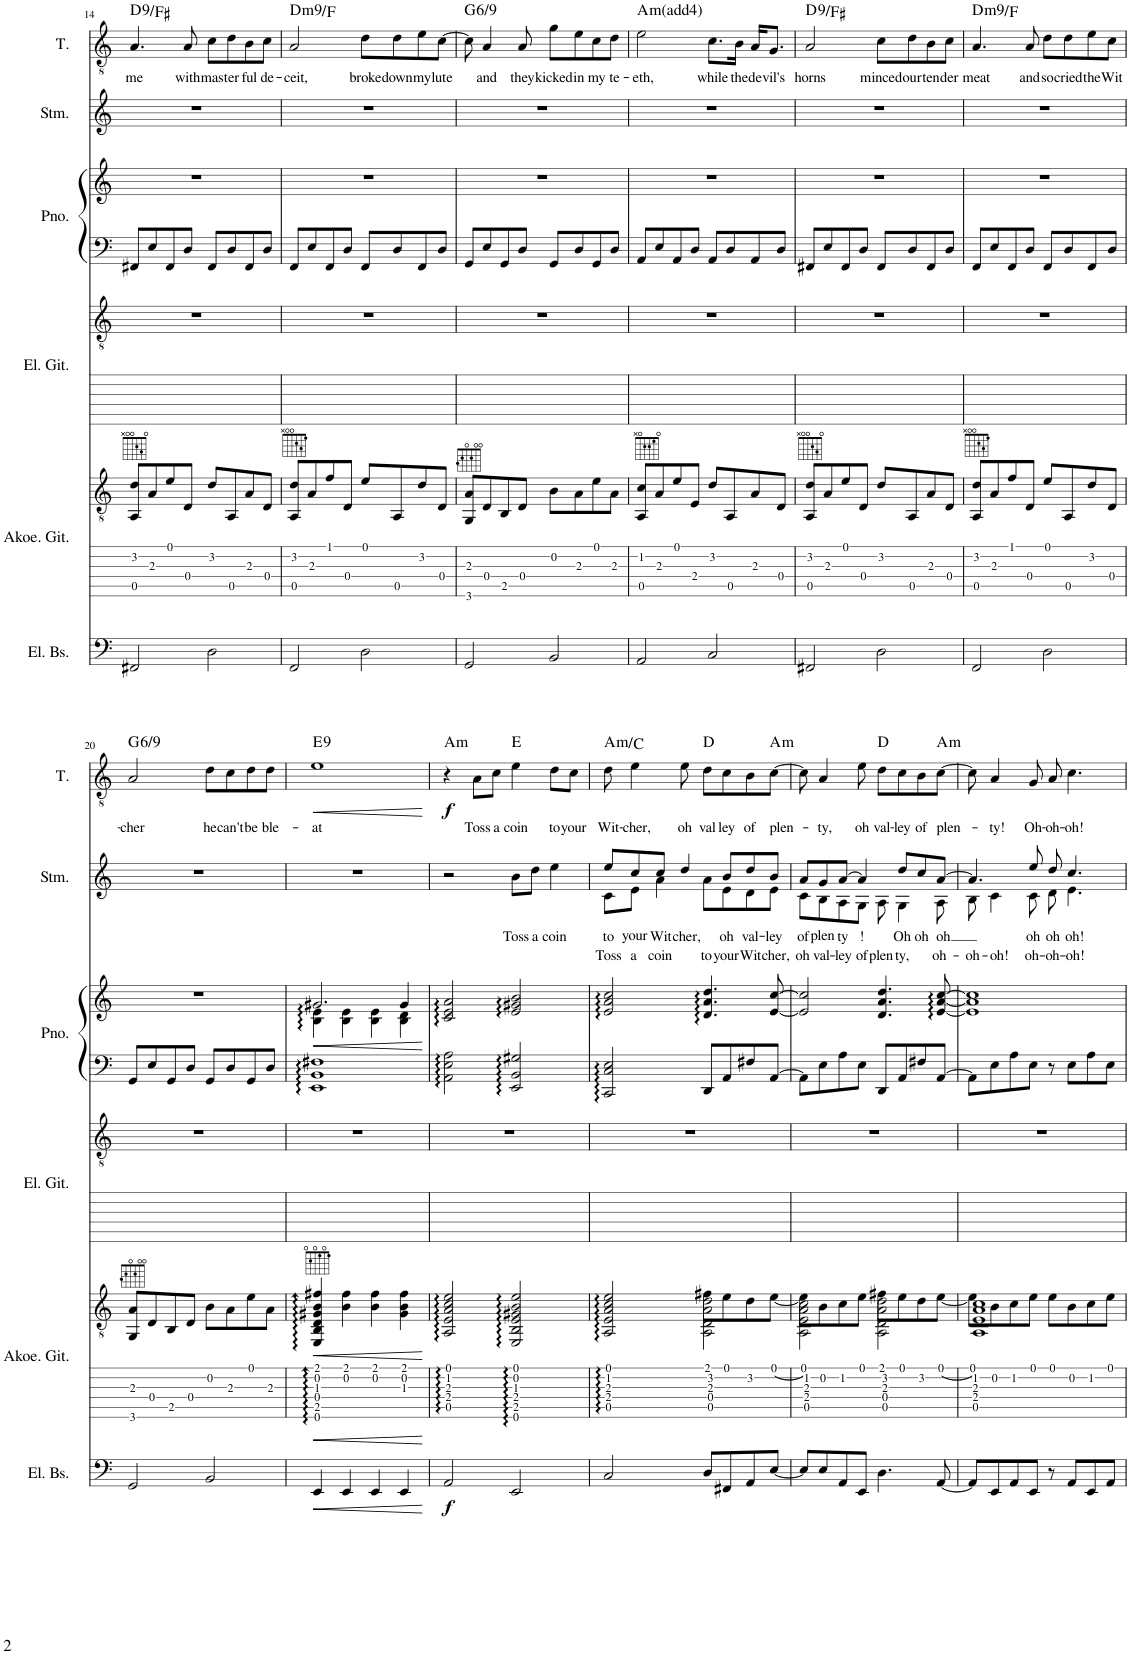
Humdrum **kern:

**kern	**dynam	**kern	**kern	**dynam	**kern	**kern	**kern	**kern	**dynam	**kern	**text	**kern	**text	**dynam	**harte
*part6	*part6	*part5	*part5	*part5	*part4	*part4	*part3	*part3	*part3	*part2	*part2	*part1	*part1	*part1	*part1
*staff9	*staff9	*staff8	*staff7	*staff7/8	*staff6	*staff5	*staff4	*staff3	*staff3/4	*staff2	*staff2	*staff1	*staff1	*staff1	*
*I"Elektrische bas	*	*I"Akoestische gitaar	*	*	*I"Elektrische gitaar	*	*I"Piano	*	*	*I"Stem	*	*I"Tenor	*	*	*
*I'El. Bs.	*	*I'Akoe. Git.	*	*	*I'El. Git.	*	*I'Pno.	*	*	*I'Stm.	*	*I'T.	*	*	*
!!LO:PB:g=z
*clefF4	*	*	*clefGv2	*	*	*clefGv2	*clefF4	*clefG2	*	*clefG2	*	*clefGv2	*	*	*
*Trd7c12	*	*	*	*	*	*	*	*	*	*	*	*	*	*	*
*k[]	*	*k[]	*k[]	*	*k[]	*k[]	*k[]	*k[]	*	*k[]	*	*k[]	*	*	*
*M4/4	*	*M4/4	*M4/4	*	*M4/4	*M4/4	*M4/4	*M4/4	*	*M4/4	*	*M4/4	*	*	*
=14	=14	=14	=14	=14	=14	=14	=14	=14	=14	=14	=14	=14	=14	=14	=14
!	!	!	!	!	!	!	!	!	!	!	!	!	!LO:LY:b	!	!LO:H:kt=9
2FF#X/	.	8AA\ 8d\L	8AA/ 8d/L	.	1r	1r	8FF#X/L	1r	.	1r	.	4.A/	me	.	D:9/3
.	.	8AJ	8A/	.	.	.	8E/	.	.	.	.	.	.	.	.
.	.	8eL	8e/	.	.	.	8FF#/	.	.	.	.	.	.	.	.
!	!	!	!	!	!	!	!	!	!	!	!	!	!LO:LY:b	!	!
.	.	8DJ	8D/J	.	.	.	8D/J	.	.	.	.	8A/	with	.	.
!	!	!	!	!	!	!	!	!	!	!	!	!	!LO:LY:b	!	!
2D\	.	8dL	8d/L	.	.	.	8FF#/L	.	.	.	.	8c\L	mas-	.	.
!	!	!	!	!	!	!	!	!	!	!	!	!	!LO:LY:b	!	!
.	.	8AAJ	8AA/	.	.	.	8D/	.	.	.	.	8d\	-ter-	.	.
!	!	!	!	!	!	!	!	!	!	!	!	!	!LO:LY:b	!	!
.	.	8AL	8A/	.	.	.	8FF#/	.	.	.	.	8B\	-ful	.	.
!	!	!	!	!	!	!	!	!	!	!	!	!	!LO:LY:b	!	!
.	.	8DJ	8D/J	.	.	.	8D/J	.	.	.	.	8c\J	de-	.	.
=15	=15	=15	=15	=15	=15	=15	=15	=15	=15	=15	=15	=15	=15	=15	=15
!	!	!	!	!	!	!	!	!	!	!	!	!	!LO:LY:b	!	!LO:H:kt=m9
2FF/	.	8AA\ 8d\L	8AA/ 8d/L	.	1r	1r	8FF/L	1r	.	1r	.	2A/	-ceit,	.	D:min9/b3
.	.	8AJ	8A/	.	.	.	8E/	.	.	.	.	.	.	.	.
.	.	8fL	8f/	.	.	.	8FF/	.	.	.	.	.	.	.	.
.	.	8DJ	8D/J	.	.	.	8D/J	.	.	.	.	.	.	.	.
!	!	!	!	!	!	!	!	!	!	!	!	!	!LO:LY:b	!	!
2D\	.	8eL	8e/L	.	.	.	8FF/L	.	.	.	.	8d\L	broke	.	.
!	!	!	!	!	!	!	!	!	!	!	!	!	!LO:LY:b	!	!
.	.	8AAJ	8AA/	.	.	.	8D/	.	.	.	.	8d\	down	.	.
!	!	!	!	!	!	!	!	!	!	!	!	!	!LO:LY:b	!	!
.	.	8dL	8d/	.	.	.	8FF/	.	.	.	.	8e\	my	.	.
!	!	!	!	!	!	!	!	!	!	!	!	!	!LO:LY:b	!	!
.	.	8DJ	8D/J	.	.	.	8D/J	.	.	.	.	[8c\J	lute	.	.
=16	=16	=16	=16	=16	=16	=16	=16	=16	=16	=16	=16	=16	=16	=16	=16
!	!	!	!	!	!	!	!	!	!	!	!	!	!	!	!LO:H:kt=/6
2GG/	.	8GG\ 8A\L	8GG/ 8A/L	.	1r	1r	8GG/L	1r	.	1r	.	8c\]	.	.	G:maj6(9)
!	!	!	!	!	!	!	!	!	!	!	!	!	!LO:LY:b	!	!
.	.	8DJ	8D/	.	.	.	8E/	.	.	.	.	4A/	and	.	.
.	.	8BBL	8BB/	.	.	.	8GG/	.	.	.	.	.	.	.	.
!	!	!	!	!	!	!	!	!	!	!	!	!	!LO:LY:b	!	!
.	.	8DJ	8D/J	.	.	.	8D/J	.	.	.	.	8A/	they	.	.
!	!	!	!	!	!	!	!	!	!	!	!	!	!LO:LY:b	!	!
2BB/	.	8BL	8B\L	.	.	.	8GG/L	.	.	.	.	8g\L	kicked	.	.
!	!	!	!	!	!	!	!	!	!	!	!	!	!LO:LY:b	!	!
.	.	8AJ	8A\	.	.	.	8D/	.	.	.	.	8e\	in	.	.
!	!	!	!	!	!	!	!	!	!	!	!	!	!LO:LY:b	!	!
.	.	8eL	8e\	.	.	.	8GG/	.	.	.	.	8c\	my	.	.
!	!	!	!	!	!	!	!	!	!	!	!	!	!LO:LY:b	!	!
.	.	8AJ	8A\J	.	.	.	8D/J	.	.	.	.	8d\J	te-	.	.
=17	=17	=17	=17	=17	=17	=17	=17	=17	=17	=17	=17	=17	=17	=17	=17
!	!	!	!	!	!	!	!	!	!	!	!	!	!LO:LY:b	!	!LO:H:kt=m
2AA/	.	8AA\ 8c\L	8AA/ 8c/L	.	1r	1r	8AA/L	1r	.	1r	.	2e\	-eth,	.	A:min(4)
.	.	8AJ	8A/	.	.	.	8E/	.	.	.	.	.	.	.	.
.	.	8eL	8e/	.	.	.	8AA/	.	.	.	.	.	.	.	.
.	.	8EJ	8E/J	.	.	.	8D/J	.	.	.	.	.	.	.	.
!	!	!	!	!	!	!	!	!	!	!	!	!	!LO:LY:b	!	!
2C/	.	8dL	8d/L	.	.	.	8AA/L	.	.	.	.	8.c\L	while	.	.
.	.	8AAJ	8AA/	.	.	.	8D/	.	.	.	.	.	.	.	.
!	!	!	!	!	!	!	!	!	!	!	!	!	!LO:LY:b	!	!
.	.	.	.	.	.	.	.	.	.	.	.	16B\Jk	the	.	.
!	!	!	!	!	!	!	!	!	!	!	!	!	!LO:LY:b	!	!
.	.	8AL	8A/	.	.	.	8AA/	.	.	.	.	16A/KL	de-	.	.
!	!	!	!	!	!	!	!	!	!	!	!	!	!LO:LY:b	!	!
.	.	.	.	.	.	.	.	.	.	.	.	8.G/J	-vil's	.	.
.	.	8DJ	8D/J	.	.	.	8D/J	.	.	.	.	.	.	.	.
=18	=18	=18	=18	=18	=18	=18	=18	=18	=18	=18	=18	=18	=18	=18	=18
!	!	!	!	!	!	!	!	!	!	!	!	!	!LO:LY:b	!	!LO:H:kt=9
2FF#X/	.	8AA\ 8d\L	8AA/ 8d/L	.	1r	1r	8FF#X/L	1r	.	1r	.	2A/	horns	.	D:9/3
.	.	8AJ	8A/	.	.	.	8E/	.	.	.	.	.	.	.	.
.	.	8eL	8e/	.	.	.	8FF#/	.	.	.	.	.	.	.	.
.	.	8DJ	8D/J	.	.	.	8D/J	.	.	.	.	.	.	.	.
!	!	!	!	!	!	!	!	!	!	!	!	!	!LO:LY:b	!	!
2D\	.	8dL	8d/L	.	.	.	8FF#/L	.	.	.	.	8c\L	minced	.	.
!	!	!	!	!	!	!	!	!	!	!	!	!	!LO:LY:b	!	!
.	.	8AAJ	8AA/	.	.	.	8D/	.	.	.	.	8d\	our	.	.
!	!	!	!	!	!	!	!	!	!	!	!	!	!LO:LY:b	!	!
.	.	8AL	8A/	.	.	.	8FF#/	.	.	.	.	8B\	ten-	.	.
!	!	!	!	!	!	!	!	!	!	!	!	!	!LO:LY:b	!	!
.	.	8DJ	8D/J	.	.	.	8D/J	.	.	.	.	8c\J	-der	.	.
=19	=19	=19	=19	=19	=19	=19	=19	=19	=19	=19	=19	=19	=19	=19	=19
!	!	!	!	!	!	!	!	!	!	!	!	!	!LO:LY:b	!	!LO:H:kt=m9
2FF/	.	8AA\ 8d\L	8AA/ 8d/L	.	1r	1r	8FF/L	1r	.	1r	.	4.A/	meat	.	D:min9/b3
.	.	8AJ	8A/	.	.	.	8E/	.	.	.	.	.	.	.	.
.	.	8fL	8f/	.	.	.	8FF/	.	.	.	.	.	.	.	.
!	!	!	!	!	!	!	!	!	!	!	!	!	!LO:LY:b	!	!
.	.	8DJ	8D/J	.	.	.	8D/J	.	.	.	.	8A/	and	.	.
!	!	!	!	!	!	!	!	!	!	!	!	!	!LO:LY:b	!	!
2D\	.	8eL	8e/L	.	.	.	8FF/L	.	.	.	.	8d\L	so	.	.
!	!	!	!	!	!	!	!	!	!	!	!	!	!LO:LY:b	!	!
.	.	8AAJ	8AA/	.	.	.	8D/	.	.	.	.	8d\	cried	.	.
!	!	!	!	!	!	!	!	!	!	!	!	!	!LO:LY:b	!	!
.	.	8dL	8d/	.	.	.	8FF/	.	.	.	.	8e\	the	.	.
!	!	!	!	!	!	!	!	!	!	!	!	!	!LO:LY:b	!	!
.	.	8DJ	8D/J	.	.	.	8D/J	.	.	.	.	8c\J	Wit-	.	.
!!LO:LB:g=z
=20	=20	=20	=20	=20	=20	=20	=20	=20	=20	=20	=20	=20	=20	=20	=20
!	!	!	!	!	!	!	!	!	!	!	!	!	!LO:LY:b	!	!LO:H:kt=/6
2GG/	.	8GG\ 8A\L	8GG/ 8A/L	.	1r	1r	8GG/L	1r	.	1r	.	2A/	-cher	.	G:maj6(9)
.	.	8DJ	8D/	.	.	.	8E/	.	.	.	.	.	.	.	.
.	.	8BBL	8BB/	.	.	.	8GG/	.	.	.	.	.	.	.	.
.	.	8DJ	8D/J	.	.	.	8D/J	.	.	.	.	.	.	.	.
!	!	!	!	!	!	!	!	!	!	!	!	!	!LO:LY:b	!	!
2BB/	.	8BL	8B\L	.	.	.	8GG/L	.	.	.	.	8d\L	he	.	.
!	!	!	!	!	!	!	!	!	!	!	!	!	!LO:LY:b	!	!
.	.	8AJ	8A\	.	.	.	8D/	.	.	.	.	8c\	can't	.	.
!	!	!	!	!	!	!	!	!	!	!	!	!	!LO:LY:b	!	!
.	.	8eL	8e\	.	.	.	8GG/	.	.	.	.	8d\	be	.	.
!	!	!	!	!	!	!	!	!	!	!	!	!	!LO:LY:b	!	!
.	.	8AJ	8A\J	.	.	.	8D/J	.	.	.	.	8d\J	ble-	.	.
=21	=21	=21	=21	=21	=21	=21	=21	=21	=21	=21	=21	=21	=21	=21	=21
!	!LO:HP:b	!	!	!LO:HP:b	!	!	!	!	!LO:HP:b	!	!	!	!LO:LY:b	!LO:HP:b	!LO:H:kt=9
*	*	*	*	*	*	*	*	*^	*	*	*	*	*	*	*
4EE/	<	4EE 4BB 4D 4G# 4B 4f#	4EE/ 4BB/ 4D/ 4G#X/ 4B/ 4f#X/	<	1r	1r	1EE 1BB 1F#X	2.g#X/	4B\ 4e\	<	1r	.	1e	-at	<	E:9
4EE/	.	4B 4f#	4B\ 4f#\	.	.	.	.	.	4B\ 4e\	.	.	.	.	.	.	.
4EE/	.	4B 4f#	4B\ 4f#\	.	.	.	.	.	4B\ 4e\	.	.	.	.	.	.	.
4EE/	.	4G# 4B 4f#	4G#\ 4B\ 4f#\	.	.	.	.	4g#/	4B\ 4d\	.	.	.	.	.	.	.
*	*	*	*	*	*	*	*	*v	*v	*	*	*	*	*	*	*
.	[	.	.	[	.	.	.	.	[	.	.	.	.	[	.
=22	=22	=22	=22	=22	=22	=22	=22	=22	=22	=22	=22	=22	=22	=22	=22
!	!LO:DY:b	!	!	!	!	!	!	!	!	!	!	!	!	!LO:DY:b	!LO:H:kt=m
2AA/	f	2AA 2E 2A 2c 2e	2AA/ 2E/ 2A/ 2c/ 2e/	.	1r	1r	2AA\ 2E\ 2A\	2c/ 2e/ 2a/	.	2r	.	4r	.	f	A:min
!	!	!	!	!	!	!	!	!	!	!	!	!	!LO:LY:b	!	!
.	.	.	.	.	.	.	.	.	.	.	.	8A\L	Toss	.	.
!	!	!	!	!	!	!	!	!	!	!	!	!	!LO:LY:b	!	!
.	.	.	.	.	.	.	.	.	.	.	.	8c\J	a	.	.
!	!	!	!	!	!	!	!	!	!	!	!LO:LY:b	!	!LO:LY:b	!	!
2EE/	.	2EE 2BB 2E 2G# 2B 2e	2EE/ 2BB/ 2E/ 2G#X/ 2B/ 2e/	.	.	.	2EE/ 2BB/ 2G#X/	2e/ 2g#X/ 2b/	.	8b\L	Toss	4e\	coin	.	E:maj
!	!	!	!	!	!	!	!	!	!	!	!LO:LY:b	!	!	!	!
.	.	.	.	.	.	.	.	.	.	8dd\J	a	.	.	.	.
!	!	!	!	!	!	!	!	!	!	!	!LO:LY:b	!	!LO:LY:b	!	!
.	.	.	.	.	.	.	.	.	.	4ee\	coin	8d\L	to	.	.
!	!	!	!	!	!	!	!	!	!	!	!	!	!LO:LY:b	!	!
.	.	.	.	.	.	.	.	.	.	.	.	8c\J	your	.	.
=23	=23	=23	=23	=23	=23	=23	=23	=23	=23	=23	=23	=23	=23	=23	=23
*	*	*^	*^	*	*	*	*	*	*	*	*	*	*	*	*
!	!	!	!	!	!	!	!	!	!	!	!	!	!LO:LY:b	!	!	!	!
*	*	*	*	*	*	*	*	*	*	*	*	*^	*	*	*	*	*
!	!	!	!	!	!	!	!	!	!	!	!	!	!	!LO:LY:b	!	!LO:LY:b	!	!LO:H:kt=m
2C/	.	2AA 2E 2A 2c 2e	2ryy	2AA/ 2E/ 2A/ 2c/ 2e/	2ryy	.	1r	1r	2CC/ 2C/ 2E/	2e/ 2a/ 2cc/	.	8ee/L	8c\L	Toss	8d\	Wit-	.	A:min/b3
!	!	!	!	!	!	!	!	!	!	!	!	!	!	!LO:LY:b	!	!	!	!
!	!	!	!	!	!	!	!	!	!	!	!	!	!	!LO:LY:b	!	!LO:LY:b	!	!
.	.	.	.	.	.	.	.	.	.	.	.	8cc/	8e\J	a	4e\	-cher,	.	.
!	!	!	!	!	!	!	!	!	!	!	!	!	!	!LO:LY:b	!	!	!	!
!	!	!	!	!	!	!	!	!	!	!	!	!	!	!LO:LY:b	!	!	!	!
.	.	.	.	.	.	.	.	.	.	.	.	8cc/J	4a\	coin	.	.	.	.
!	!	!	!	!	!	!	!	!	!	!	!	!	!	!LO:LY:b	!	!LO:LY:b	!	!
.	.	.	.	.	.	.	.	.	.	.	.	4dd/	.	-cher,	8e\	oh	.	.
!	!	!	!	!	!	!	!	!	!	!	!	!	!	!LO:LY:b	!	!LO:LY:b	!	!
8D/L	.	2AA 2D 2A 2d	8f#L	2AA\ 2D\ 2A\ 2d\	8f#X\L	.	.	.	8DD/L	4.d/ 4.a/ 4.dd/	.	.	8a\L	to	8d\L	val-	.	D:maj
!	!	!	!	!	!	!	!	!	!	!	!	!	!	!LO:LY:b	!	!	!	!
!	!	!	!	!	!	!	!	!	!	!	!	!	!	!LO:LY:b	!	!LO:LY:b	!	!
8FF#X/	.	.	8eJ	.	8e\	.	.	.	8AA/	.	.	8b/L	8e\	your	8c\	-ley	.	.
!	!	!	!	!	!	!	!	!	!	!	!	!	!	!LO:LY:b	!	!	!	!
!	!	!	!	!	!	!	!	!	!	!	!	!	!	!LO:LY:b	!	!LO:LY:b	!	!
8AA/	.	.	8dL	.	8d\	.	.	.	8F#X/	.	.	8dd/	8d\	Wit-	8B\	of	.	.
!	!	!	!	!	!	!	!	!	!	!	!	!	!	!LO:LY:b	!	!	!	!
!	!	!	!	!	!	!	!	!	!	!	!	!	!	!LO:LY:b	!	!LO:LY:b	!	!LO:H:kt=m
[8E/J	.	.	[8eJ	.	[8e\J	.	.	.	[8AA/J	[8e/ [8cc/	.	8b/J	8e\J	-cher,	[8c\J	plen-	.	A:min
=24	=24	=24	=24	=24	=24	=24	=24	=24	=24	=24	=24	=24	=24	=24	=24	=24	=24	=24
!	!	!	!	!	!	!	!	!	!	!	!	!	!	!LO:LY:b	!	!	!	!
!	!	!	!	!	!	!	!	!	!	!	!	!	!	!LO:LY:b	!	!	!	!
8E/L]	.	2AA 2E 2A 2c	8eL]	2AA\ 2E\ 2A\ 2c\	8e\L]	.	1r	1r	8AA\L]	2e/] 2cc/]	.	8a/L	8c\L	oh	8c\]	.	.	.
!	!	!	!	!	!	!	!	!	!	!	!	!	!	!LO:LY:b	!	!	!	!
!	!	!	!	!	!	!	!	!	!	!	!	!	!	!LO:LY:b	!	!LO:LY:b	!	!
8E/	.	.	8BJ	.	8B\	.	.	.	8E\	.	.	8g/	8B\	val-	4A/	-ty,	.	.
!	!	!	!	!	!	!	!	!	!	!	!	!	!	!LO:LY:b	!	!	!	!
!	!	!	!	!	!	!	!	!	!	!	!	!	!	!LO:LY:b	!	!	!	!
8AA/	.	.	8cL	.	8c\	.	.	.	8A\	.	.	[8a/J	8A\	-ley	.	.	.	.
!	!	!	!	!	!	!	!	!	!	!	!	!	!	!LO:LY:b	!	!	!	!
!	!	!	!	!	!	!	!	!	!	!	!	!	!	!LO:LY:b	!	!LO:LY:b	!	!
8EE/J	.	.	8eJ	.	8e\J	.	.	.	8E\J	.	.	4a/]	8G\J	of	8e\	oh	.	.
!	!	!	!	!	!	!	!	!	!	!	!	!	!	!LO:LY:b	!	!LO:LY:b	!	!
4.D\	.	2AA 2D 2A 2d	8f#XL	2AA\ 2D\ 2A\ 2d\	8f#X\L	.	.	.	8DD/L	4.d/ 4.a/ 4.dd/	.	.	8A\	plen-	8d\L	val-	.	D:maj
!	!	!	!	!	!	!	!	!	!	!	!	!	!	!LO:LY:b	!	!	!	!
!	!	!	!	!	!	!	!	!	!	!	!	!	!	!LO:LY:b	!	!LO:LY:b	!	!
.	.	.	8eJ	.	8e\	.	.	.	8AA/	.	.	8dd/L	4G\	-ty,	8c\	-ley	.	.
!	!	!	!	!	!	!	!	!	!	!	!	!	!	!LO:LY:b	!	!LO:LY:b	!	!
.	.	.	8dL	.	8d\	.	.	.	8F#X/	.	.	8cc/	.	oh	8B\	of	.	.
!	!	!	!	!	!	!	!	!	!	!	!	!	!	!LO:LY:b	!	!	!	!
!	!	!	!	!	!	!	!	!	!	!	!	!	!	!LO:LY:b	!	!LO:LY:b	!	!LO:H:kt=m
[8AA/	.	.	[8eJ	.	[8e\J	.	.	.	[8AA/J	[8e/ [8a/ [8cc/	.	[8a/J	8A\	oh-	[8c\J	plen-	.	A:min
=25	=25	=25	=25	=25	=25	=25	=25	=25	=25	=25	=25	=25	=25	=25	=25	=25	=25	=25
!	!	!	!	!	!	!	!	!	!	!	!	!	!	!LO:LY:b	!	!	!	!
8AA/L]	.	1AA 1E 1A 1c	8eL]	1AA 1E 1A 1c	8e\L]	.	1r	1r	8AA\L]	1e] 1a] 1cc]	.	4.a/]	8B\	-oh-	8c\]	.	.	.
!	!	!	!	!	!	!	!	!	!	!	!	!	!	!LO:LY:b	!	!LO:LY:b	!	!
8EE/	.	.	8BJ	.	8B\	.	.	.	8E\	.	.	.	4c\	-oh!	4A/	-ty!	.	.
8AA/	.	.	8cL	.	8c\	.	.	.	8A\	.	.	.	.	.	.	.	.	.
!	!	!	!	!	!	!	!	!	!	!	!	!	!	!LO:LY:b	!	!	!	!
!	!	!	!	!	!	!	!	!	!	!	!	!	!	!LO:LY:b	!	!LO:LY:b	!	!
8EE/J	.	.	8eJ	.	8e\J	.	.	.	8E\J	.	.	8ee/	8c\	oh-	8G/	Oh-	.	.
!	!	!	!	!	!	!	!	!	!	!	!	!	!	!LO:LY:b	!	!	!	!
!	!	!	!	!	!	!	!	!	!	!	!	!	!	!LO:LY:b	!	!LO:LY:b	!	!
8r	.	.	8eL	.	8e\L	.	.	.	8r	.	.	8dd/	8d\	-oh-	8A/	-oh-	.	.
!	!	!	!	!	!	!	!	!	!	!	!	!	!	!LO:LY:b	!	!	!	!
!	!	!	!	!	!	!	!	!	!	!	!	!	!	!LO:LY:b	!	!LO:LY:b	!	!
8AA/L	.	.	8BJ	.	8B\	.	.	.	8E\L	.	.	4.cc/	4.e\	-oh!	4.c\	-oh!	.	.
8EE/	.	.	8cL	.	8c\	.	.	.	8A\	.	.	.	.	.	.	.	.	.
8AA/J	.	.	8eJ	.	8e\J	.	.	.	8E\J	.	.	.	.	.	.	.	.	.
*	*	*v	*v	*	*	*	*	*	*	*	*	*v	*v	*	*	*	*	*
*	*	*	*v	*v	*	*	*	*	*	*	*	*	*	*	*	*
=	=	=	=	=	=	=	=	=	=	=	=	=	=	=	=
*-	*-	*-	*-	*-	*-	*-	*-	*-	*-	*-	*-	*-	*-	*-	*-
